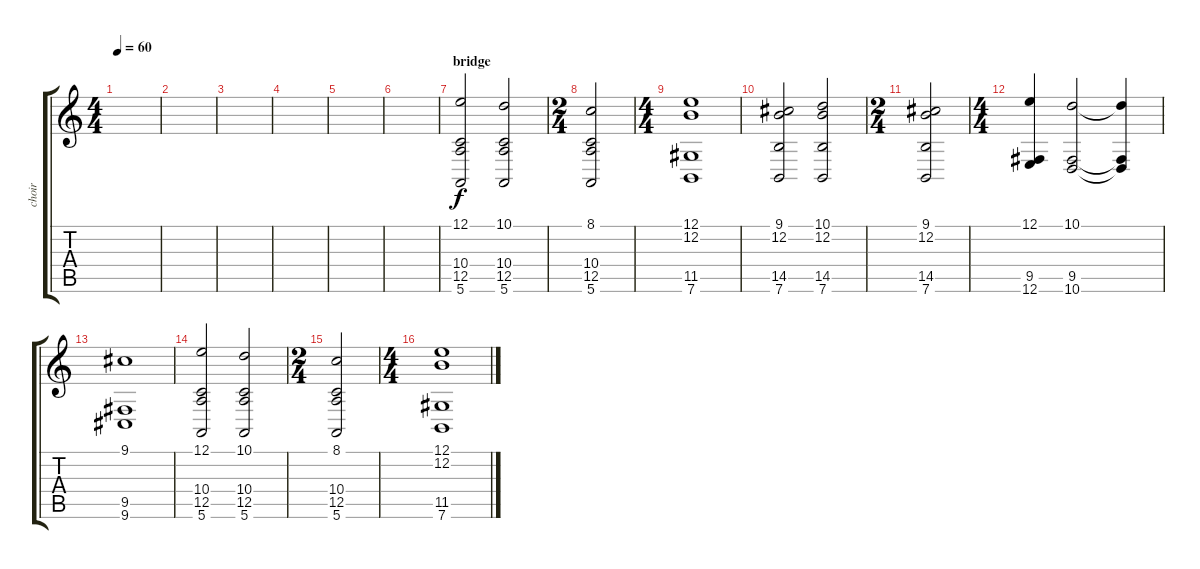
\track ("choir" "choir") {instrument choiraahs}
\staff {score tabs}
\tuning (E4 B3 G3 D3 A2 E2) {hide}
\ts (4 4)
\tempo 60
\clef g2
\ks c
|
|
|
|
|
|
\section ("" "bridge")
(12.1 10.4 12.5 5.6).2 (10.1 10.4 12.5 5.6).2 |
\ts (2 4)
(8.1 10.4 12.5 5.6).2 |
\ts (4 4)
(12.1 12.2 11.5 7.6).1 |
(9.1 12.2 14.5 7.6).2 (10.1 12.2 14.5 7.6).2 |
\ts (2 4)
(9.1 12.2 14.5 7.6).2 |
\ts (4 4)
(12.1 9.5 12.6).4 (10.1 9.5 10.6).2 (10.1{t} 9.5{t} 10.6{t}).4 |
(9.1 9.5 9.6).1 |
(12.1 10.4 12.5 5.6).2 (10.1 10.4 12.5 5.6).2 |
\ts (2 4)
(8.1 10.4 12.5 5.6).2 |
\ts (4 4)
(12.1 12.2 11.5 7.6).1
